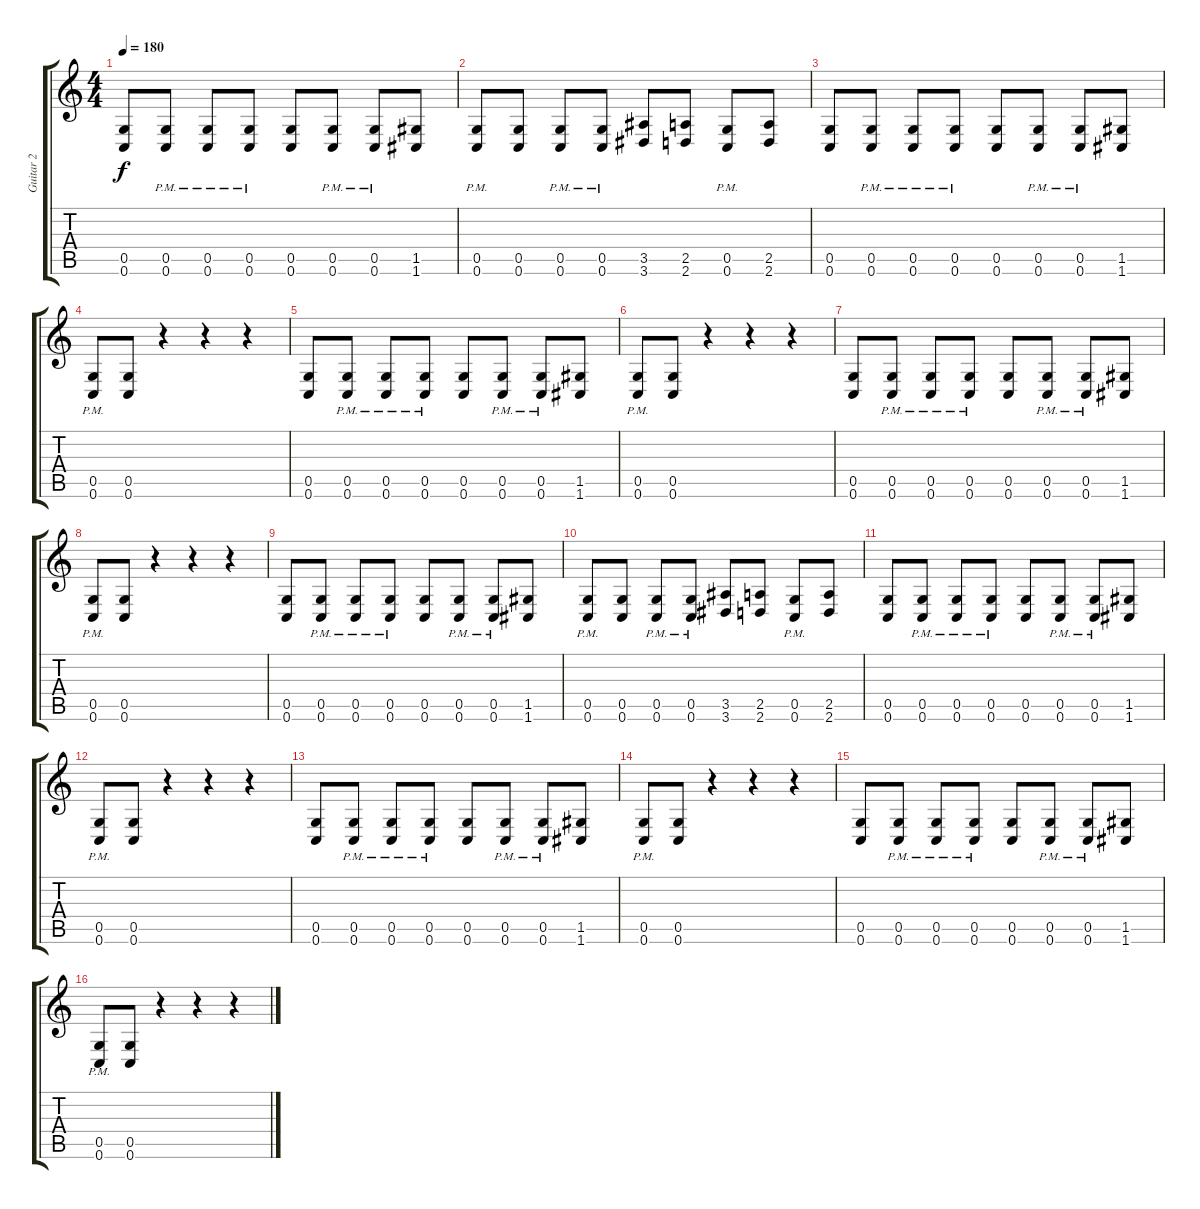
\track ("Guitar 2" "Guitar 2") {instrument distortionguitar}
\staff {score tabs}
\tuning (D4 A3 F3 C3 G2 C2) {hide}
\ts (4 4)
\tempo 180
\clef g2
\ks c
(0.5 0.6).8{dy f} (0.5{pm} 0.6{pm}).8 (0.5{pm} 0.6{pm}).8 (0.5{pm} 0.6{pm}).8 (0.5 0.6).8 (0.5{pm} 0.6{pm}).8 (0.5{pm} 0.6{pm}).8 (1.5 1.6).8 |
(0.5{pm} 0.6{pm}).8 (0.5 0.6).8 (0.5{pm} 0.6{pm}).8 (0.5{pm} 0.6{pm}).8 (3.5 3.6).8 (2.5 2.6).8 (0.5{pm} 0.6{pm}).8 (2.5 2.6).8 |
(0.5 0.6).8{volume 9} (0.5{pm} 0.6{pm}).8 (0.5{pm} 0.6{pm}).8 (0.5{pm} 0.6{pm}).8 (0.5 0.6).8 (0.5{pm} 0.6{pm}).8 (0.5{pm} 0.6{pm}).8 (1.5 1.6).8 |
(0.5{pm} 0.6{pm}).8 (0.5 0.6).8 r.4 r.4 r.4 |
(0.5 0.6).8 (0.5{pm} 0.6{pm}).8 (0.5{pm} 0.6{pm}).8 (0.5{pm} 0.6{pm}).8 (0.5 0.6).8 (0.5{pm} 0.6{pm}).8 (0.5{pm} 0.6{pm}).8 (1.5 1.6).8 |
(0.5{pm} 0.6{pm}).8 (0.5 0.6).8 r.4 r.4 r.4 |
(0.5 0.6).8{volume 6} (0.5{pm} 0.6{pm}).8 (0.5{pm} 0.6{pm}).8 (0.5{pm} 0.6{pm}).8 (0.5 0.6).8 (0.5{pm} 0.6{pm}).8 (0.5{pm} 0.6{pm}).8 (1.5 1.6).8 |
(0.5{pm} 0.6{pm}).8 (0.5 0.6).8 r.4 r.4 r.4 |
(0.5 0.6).8 (0.5{pm} 0.6{pm}).8 (0.5{pm} 0.6{pm}).8 (0.5{pm} 0.6{pm}).8 (0.5 0.6).8 (0.5{pm} 0.6{pm}).8 (0.5{pm} 0.6{pm}).8 (1.5 1.6).8 |
(0.5{pm} 0.6{pm}).8 (0.5 0.6).8 (0.5{pm} 0.6{pm}).8 (0.5{pm} 0.6{pm}).8 (3.5 3.6).8 (2.5 2.6).8 (0.5{pm} 0.6{pm}).8 (2.5 2.6).8 |
(0.5 0.6).8{volume 3} (0.5{pm} 0.6{pm}).8 (0.5{pm} 0.6{pm}).8 (0.5{pm} 0.6{pm}).8 (0.5 0.6).8 (0.5{pm} 0.6{pm}).8 (0.5{pm} 0.6{pm}).8 (1.5 1.6).8 |
(0.5{pm} 0.6{pm}).8 (0.5 0.6).8 r.4 r.4 r.4 |
(0.5 0.6).8 (0.5{pm} 0.6{pm}).8 (0.5{pm} 0.6{pm}).8 (0.5{pm} 0.6{pm}).8 (0.5 0.6).8 (0.5{pm} 0.6{pm}).8 (0.5{pm} 0.6{pm}).8 (1.5 1.6).8 |
(0.5{pm} 0.6{pm}).8 (0.5 0.6).8 r.4 r.4 r.4 |
(0.5 0.6).8{volume 0} (0.5{pm} 0.6{pm}).8 (0.5{pm} 0.6{pm}).8 (0.5{pm} 0.6{pm}).8 (0.5 0.6).8 (0.5{pm} 0.6{pm}).8 (0.5{pm} 0.6{pm}).8 (1.5 1.6).8 |
(0.5{pm} 0.6{pm}).8 (0.5 0.6).8 r.4 r.4 r.4
